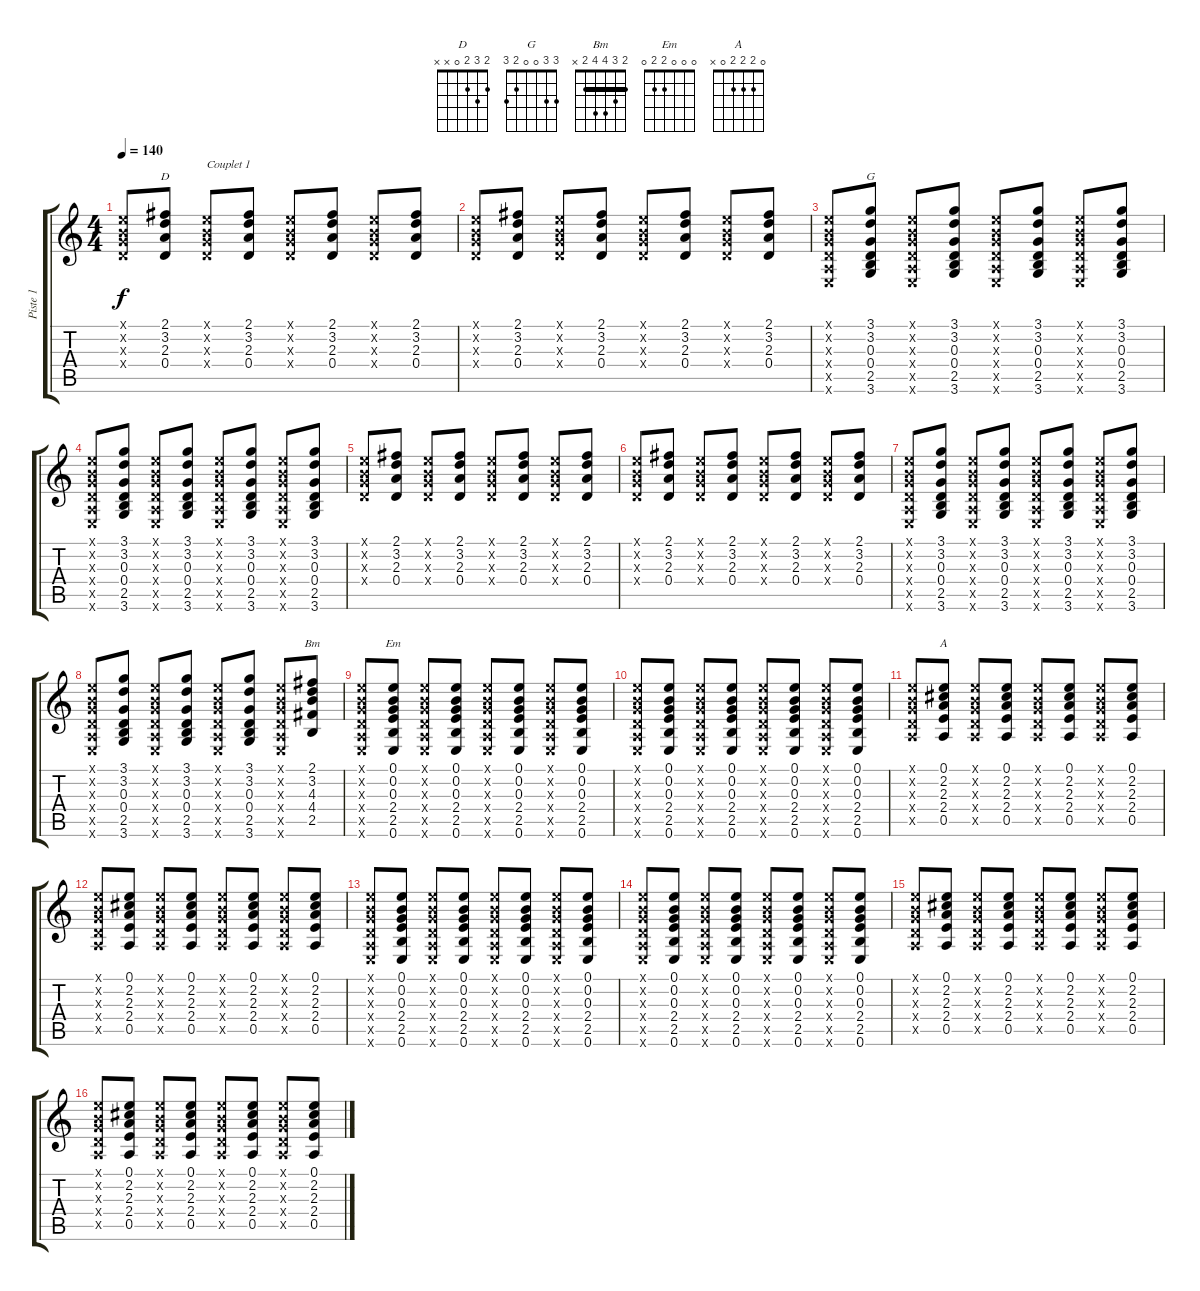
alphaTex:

\track ("Piste 1" "Piste 1") {instrument acousticguitarnylon}
\staff {score tabs}
\tuning (E4 B3 G3 D3 A2 E2) {hide}
\chord ("D" 2 3 2 0 x x)
\chord ("G" 3 3 0 0 2 3)
\chord ("Bm" 2 3 4 4 2 x) {barre 2}
\chord ("Em" 0 0 0 2 2 0)
\chord ("A" 0 2 2 2 0 x)
\ts (4 4)
\tempo 140
\clef g2
\ks c
(0.1{x} 0.2{x} 0.3{x} 0.4{x}).8{dy f instrument acousticguitarnylon} (2.1 3.2 2.3 0.4).8{ch "D"} (0.1{x} 0.2{x} 0.3{x} 0.4{x}).8{txt "Couplet 1"} (2.1 3.2 2.3 0.4).8 (0.1{x} 0.2{x} 0.3{x} 0.4{x}).8 (2.1 3.2 2.3 0.4).8 (0.1{x} 0.2{x} 0.3{x} 0.4{x}).8 (2.1 3.2 2.3 0.4).8 |
(0.1{x} 0.2{x} 0.3{x} 0.4{x}).8 (2.1 3.2 2.3 0.4).8 (0.1{x} 0.2{x} 0.3{x} 0.4{x}).8 (2.1 3.2 2.3 0.4).8 (0.1{x} 0.2{x} 0.3{x} 0.4{x}).8 (2.1 3.2 2.3 0.4).8 (0.1{x} 0.2{x} 0.3{x} 0.4{x}).8 (2.1 3.2 2.3 0.4).8 |
(0.1{x} 0.2{x} 0.3{x} 0.4{x} 0.5{x} 0.6{x}).8 (3.1 3.2 0.3 0.4 2.5 3.6).8{ch "G"} (0.1{x} 0.2{x} 0.3{x} 0.4{x} 0.5{x} 0.6{x}).8 (3.1 3.2 0.3 0.4 2.5 3.6).8 (0.1{x} 0.2{x} 0.3{x} 0.4{x} 0.5{x} 0.6{x}).8 (3.1 3.2 0.3 0.4 2.5 3.6).8 (0.1{x} 0.2{x} 0.3{x} 0.4{x} 0.5{x} 0.6{x}).8 (3.1 3.2 0.3 0.4 2.5 3.6).8 |
(0.1{x} 0.2{x} 0.3{x} 0.4{x} 0.5{x} 0.6{x}).8 (3.1 3.2 0.3 0.4 2.5 3.6).8 (0.1{x} 0.2{x} 0.3{x} 0.4{x} 0.5{x} 0.6{x}).8 (3.1 3.2 0.3 0.4 2.5 3.6).8 (0.1{x} 0.2{x} 0.3{x} 0.4{x} 0.5{x} 0.6{x}).8 (3.1 3.2 0.3 0.4 2.5 3.6).8 (0.1{x} 0.2{x} 0.3{x} 0.4{x} 0.5{x} 0.6{x}).8 (3.1 3.2 0.3 0.4 2.5 3.6).8 |
(0.1{x} 0.2{x} 0.3{x} 0.4{x}).8 (2.1 3.2 2.3 0.4).8 (0.1{x} 0.2{x} 0.3{x} 0.4{x}).8 (2.1 3.2 2.3 0.4).8 (0.1{x} 0.2{x} 0.3{x} 0.4{x}).8 (2.1 3.2 2.3 0.4).8 (0.1{x} 0.2{x} 0.3{x} 0.4{x}).8 (2.1 3.2 2.3 0.4).8 |
(0.1{x} 0.2{x} 0.3{x} 0.4{x}).8 (2.1 3.2 2.3 0.4).8 (0.1{x} 0.2{x} 0.3{x} 0.4{x}).8 (2.1 3.2 2.3 0.4).8 (0.1{x} 0.2{x} 0.3{x} 0.4{x}).8 (2.1 3.2 2.3 0.4).8 (0.1{x} 0.2{x} 0.3{x} 0.4{x}).8 (2.1 3.2 2.3 0.4).8 |
(0.1{x} 0.2{x} 0.3{x} 0.4{x} 0.5{x} 0.6{x}).8 (3.1 3.2 0.3 0.4 2.5 3.6).8 (0.1{x} 0.2{x} 0.3{x} 0.4{x} 0.5{x} 0.6{x}).8 (3.1 3.2 0.3 0.4 2.5 3.6).8 (0.1{x} 0.2{x} 0.3{x} 0.4{x} 0.5{x} 0.6{x}).8 (3.1 3.2 0.3 0.4 2.5 3.6).8 (0.1{x} 0.2{x} 0.3{x} 0.4{x} 0.5{x} 0.6{x}).8 (3.1 3.2 0.3 0.4 2.5 3.6).8 |
(0.1{x} 0.2{x} 0.3{x} 0.4{x} 0.5{x} 0.6{x}).8 (3.1 3.2 0.3 0.4 2.5 3.6).8 (0.1{x} 0.2{x} 0.3{x} 0.4{x} 0.5{x} 0.6{x}).8 (3.1 3.2 0.3 0.4 2.5 3.6).8 (0.1{x} 0.2{x} 0.3{x} 0.4{x} 0.5{x} 0.6{x}).8 (3.1 3.2 0.3 0.4 2.5 3.6).8 (0.1{x} 0.2{x} 0.3{x} 0.4{x} 0.5{x} 0.6{x}).8 (2.1 3.2 4.3 4.4 2.5).8{ch "Bm"} |
(0.1{x} 0.2{x} 0.3{x} 0.4{x} 0.5{x} 0.6{x}).8 (0.1 0.2 0.3 2.4 2.5 0.6).8{ch "Em"} (0.1{x} 0.2{x} 0.3{x} 0.4{x} 0.5{x} 0.6{x}).8 (0.1 0.2 0.3 2.4 2.5 0.6).8 (0.1{x} 0.2{x} 0.3{x} 0.4{x} 0.5{x} 0.6{x}).8 (0.1 0.2 0.3 2.4 2.5 0.6).8 (0.1{x} 0.2{x} 0.3{x} 0.4{x} 0.5{x} 0.6{x}).8 (0.1 0.2 0.3 2.4 2.5 0.6).8 |
(0.1{x} 0.2{x} 0.3{x} 0.4{x} 0.5{x} 0.6{x}).8 (0.1 0.2 0.3 2.4 2.5 0.6).8 (0.1{x} 0.2{x} 0.3{x} 0.4{x} 0.5{x} 0.6{x}).8 (0.1 0.2 0.3 2.4 2.5 0.6).8 (0.1{x} 0.2{x} 0.3{x} 0.4{x} 0.5{x} 0.6{x}).8 (0.1 0.2 0.3 2.4 2.5 0.6).8 (0.1{x} 0.2{x} 0.3{x} 0.4{x} 0.5{x} 0.6{x}).8 (0.1 0.2 0.3 2.4 2.5 0.6).8 |
(0.1{x} 0.2{x} 0.3{x} 0.4{x} 0.5{x}).8 (0.1 2.2 2.3 2.4 0.5).8{ch "A"} (0.1{x} 0.2{x} 0.3{x} 0.4{x} 0.5{x}).8 (0.1 2.2 2.3 2.4 0.5).8 (0.1{x} 0.2{x} 0.3{x} 0.4{x} 0.5{x}).8 (0.1 2.2 2.3 2.4 0.5).8 (0.1{x} 0.2{x} 0.3{x} 0.4{x} 0.5{x}).8 (0.1 2.2 2.3 2.4 0.5).8 |
(0.1{x} 0.2{x} 0.3{x} 0.4{x} 0.5{x}).8 (0.1 2.2 2.3 2.4 0.5).8 (0.1{x} 0.2{x} 0.3{x} 0.4{x} 0.5{x}).8 (0.1 2.2 2.3 2.4 0.5).8 (0.1{x} 0.2{x} 0.3{x} 0.4{x} 0.5{x}).8 (0.1 2.2 2.3 2.4 0.5).8 (0.1{x} 0.2{x} 0.3{x} 0.4{x} 0.5{x}).8 (0.1 2.2 2.3 2.4 0.5).8 |
(0.1{x} 0.2{x} 0.3{x} 0.4{x} 0.5{x} 0.6{x}).8 (0.1 0.2 0.3 2.4 2.5 0.6).8 (0.1{x} 0.2{x} 0.3{x} 0.4{x} 0.5{x} 0.6{x}).8 (0.1 0.2 0.3 2.4 2.5 0.6).8 (0.1{x} 0.2{x} 0.3{x} 0.4{x} 0.5{x} 0.6{x}).8 (0.1 0.2 0.3 2.4 2.5 0.6).8 (0.1{x} 0.2{x} 0.3{x} 0.4{x} 0.5{x} 0.6{x}).8 (0.1 0.2 0.3 2.4 2.5 0.6).8 |
(0.1{x} 0.2{x} 0.3{x} 0.4{x} 0.5{x} 0.6{x}).8 (0.1 0.2 0.3 2.4 2.5 0.6).8 (0.1{x} 0.2{x} 0.3{x} 0.4{x} 0.5{x} 0.6{x}).8 (0.1 0.2 0.3 2.4 2.5 0.6).8 (0.1{x} 0.2{x} 0.3{x} 0.4{x} 0.5{x} 0.6{x}).8 (0.1 0.2 0.3 2.4 2.5 0.6).8 (0.1{x} 0.2{x} 0.3{x} 0.4{x} 0.5{x} 0.6{x}).8 (0.1 0.2 0.3 2.4 2.5 0.6).8 |
(0.1{x} 0.2{x} 0.3{x} 0.4{x} 0.5{x}).8 (0.1 2.2 2.3 2.4 0.5).8 (0.1{x} 0.2{x} 0.3{x} 0.4{x} 0.5{x}).8 (0.1 2.2 2.3 2.4 0.5).8 (0.1{x} 0.2{x} 0.3{x} 0.4{x} 0.5{x}).8 (0.1 2.2 2.3 2.4 0.5).8 (0.1{x} 0.2{x} 0.3{x} 0.4{x} 0.5{x}).8 (0.1 2.2 2.3 2.4 0.5).8 |
(0.1{x} 0.2{x} 0.3{x} 0.4{x} 0.5{x}).8 (0.1 2.2 2.3 2.4 0.5).8 (0.1{x} 0.2{x} 0.3{x} 0.4{x} 0.5{x}).8 (0.1 2.2 2.3 2.4 0.5).8 (0.1{x} 0.2{x} 0.3{x} 0.4{x} 0.5{x}).8 (0.1 2.2 2.3 2.4 0.5).8 (0.1{x} 0.2{x} 0.3{x} 0.4{x} 0.5{x}).8 (0.1 2.2 2.3 2.4 0.5).8
